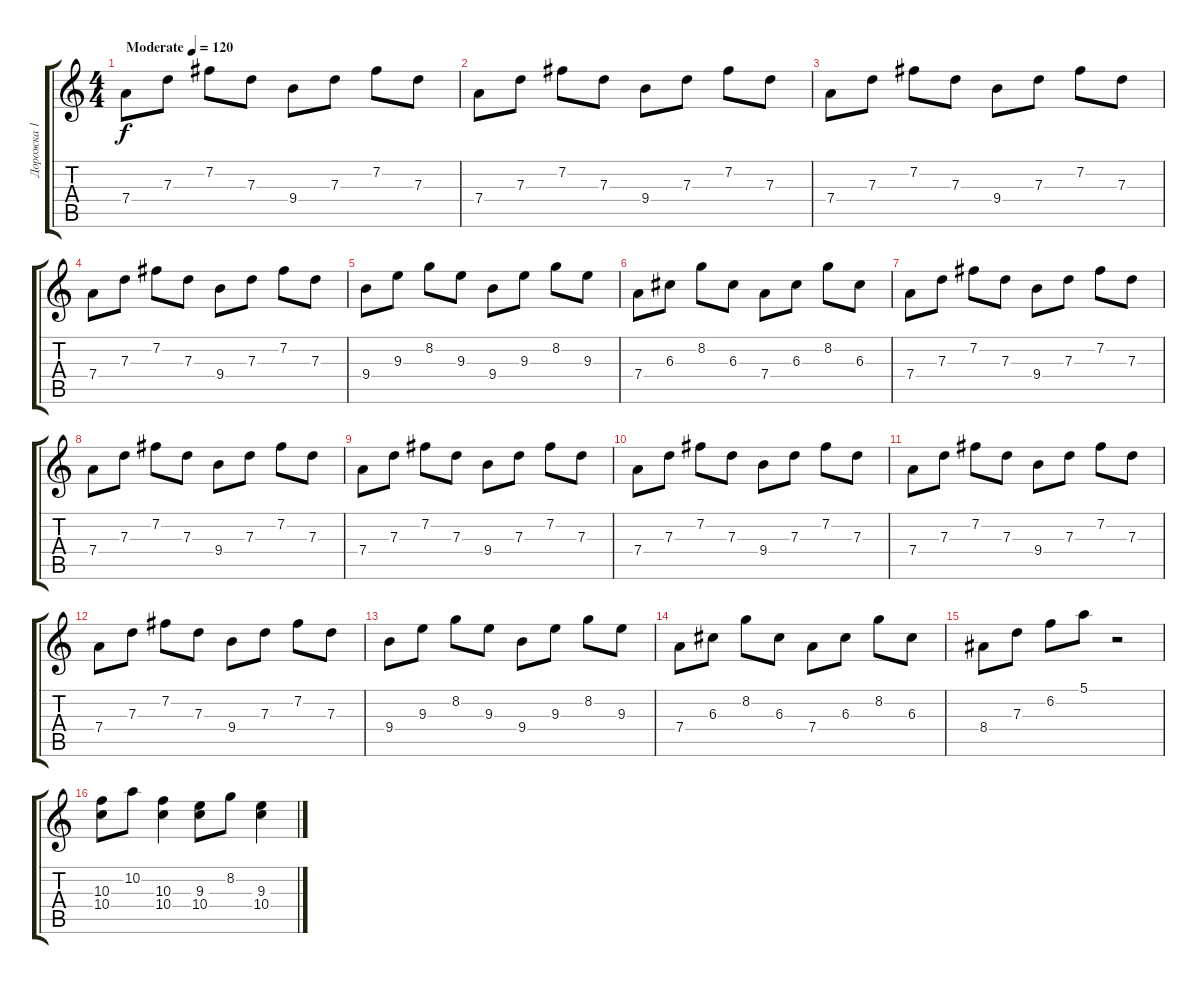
\track ("Дорожка 1" "Дорожка 1") {instrument electricguitarclean}
\staff {score tabs}
\tuning (E4 B3 G3 D3 A2 E2) {hide}
\ts (4 4)
\tempo (120 "Moderate")
\clef g2
\ks c
7.4.8{dy f instrument electricguitarclean} 7.3.8 7.2.8 7.3.8 9.4.8 7.3.8 7.2.8 7.3.8 |
7.4.8 7.3.8 7.2.8 7.3.8 9.4.8 7.3.8 7.2.8 7.3.8 |
7.4.8 7.3.8 7.2.8 7.3.8 9.4.8 7.3.8 7.2.8 7.3.8 |
7.4.8 7.3.8 7.2.8 7.3.8 9.4.8 7.3.8 7.2.8 7.3.8 |
9.4.8 9.3.8 8.2.8 9.3.8 9.4.8 9.3.8 8.2.8 9.3.8 |
7.4.8 6.3.8 8.2.8 6.3.8 7.4.8 6.3.8 8.2.8 6.3.8 |
7.4.8 7.3.8 7.2.8 7.3.8 9.4.8 7.3.8 7.2.8 7.3.8 |
7.4.8 7.3.8 7.2.8 7.3.8 9.4.8 7.3.8 7.2.8 7.3.8 |
7.4.8 7.3.8 7.2.8 7.3.8 9.4.8 7.3.8 7.2.8 7.3.8 |
7.4.8 7.3.8 7.2.8 7.3.8 9.4.8 7.3.8 7.2.8 7.3.8 |
7.4.8 7.3.8 7.2.8 7.3.8 9.4.8 7.3.8 7.2.8 7.3.8 |
7.4.8 7.3.8 7.2.8 7.3.8 9.4.8 7.3.8 7.2.8 7.3.8 |
9.4.8 9.3.8 8.2.8 9.3.8 9.4.8 9.3.8 8.2.8 9.3.8 |
7.4.8 6.3.8 8.2.8 6.3.8 7.4.8 6.3.8 8.2.8 6.3.8 |
8.4.8 7.3.8 6.2.8 5.1.8 r.2 |
(10.3 10.4).8 10.2.8 (10.3 10.4).4 (9.3 10.4).8 8.2.8 (9.3 10.4).4
